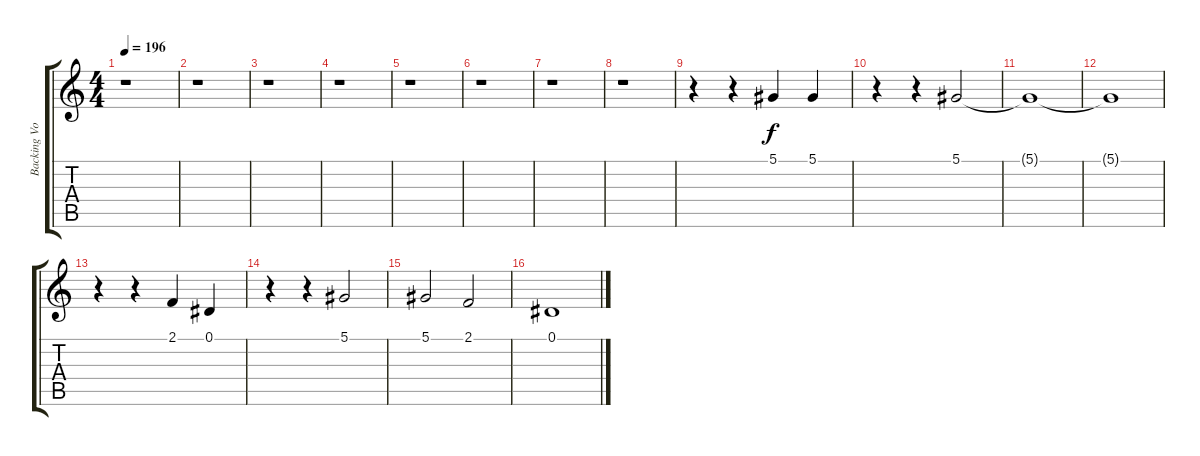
\track ("Backing Vocals" "Backing Vo") {instrument altosax}
\staff {score tabs}
\tuning (Eb4 Bb3 Gb3 Db3 Ab2 Db2) {hide}
\ts (4 4)
\tempo 196
\clef g2
\ks c
r.1{dy f} |
r.1 |
r.1 |
r.1 |
r.1 |
r.1 |
r.1 |
r.1 |
r.4 r.4 5.1.4 5.1.4 |
r.4 r.4 5.1.2 |
5.1{t}.1 |
5.1{t}.1 |
r.4 r.4 2.1.4 0.1.4 |
r.4 r.4 5.1.2 |
5.1.2 2.1.2 |
0.1.1
